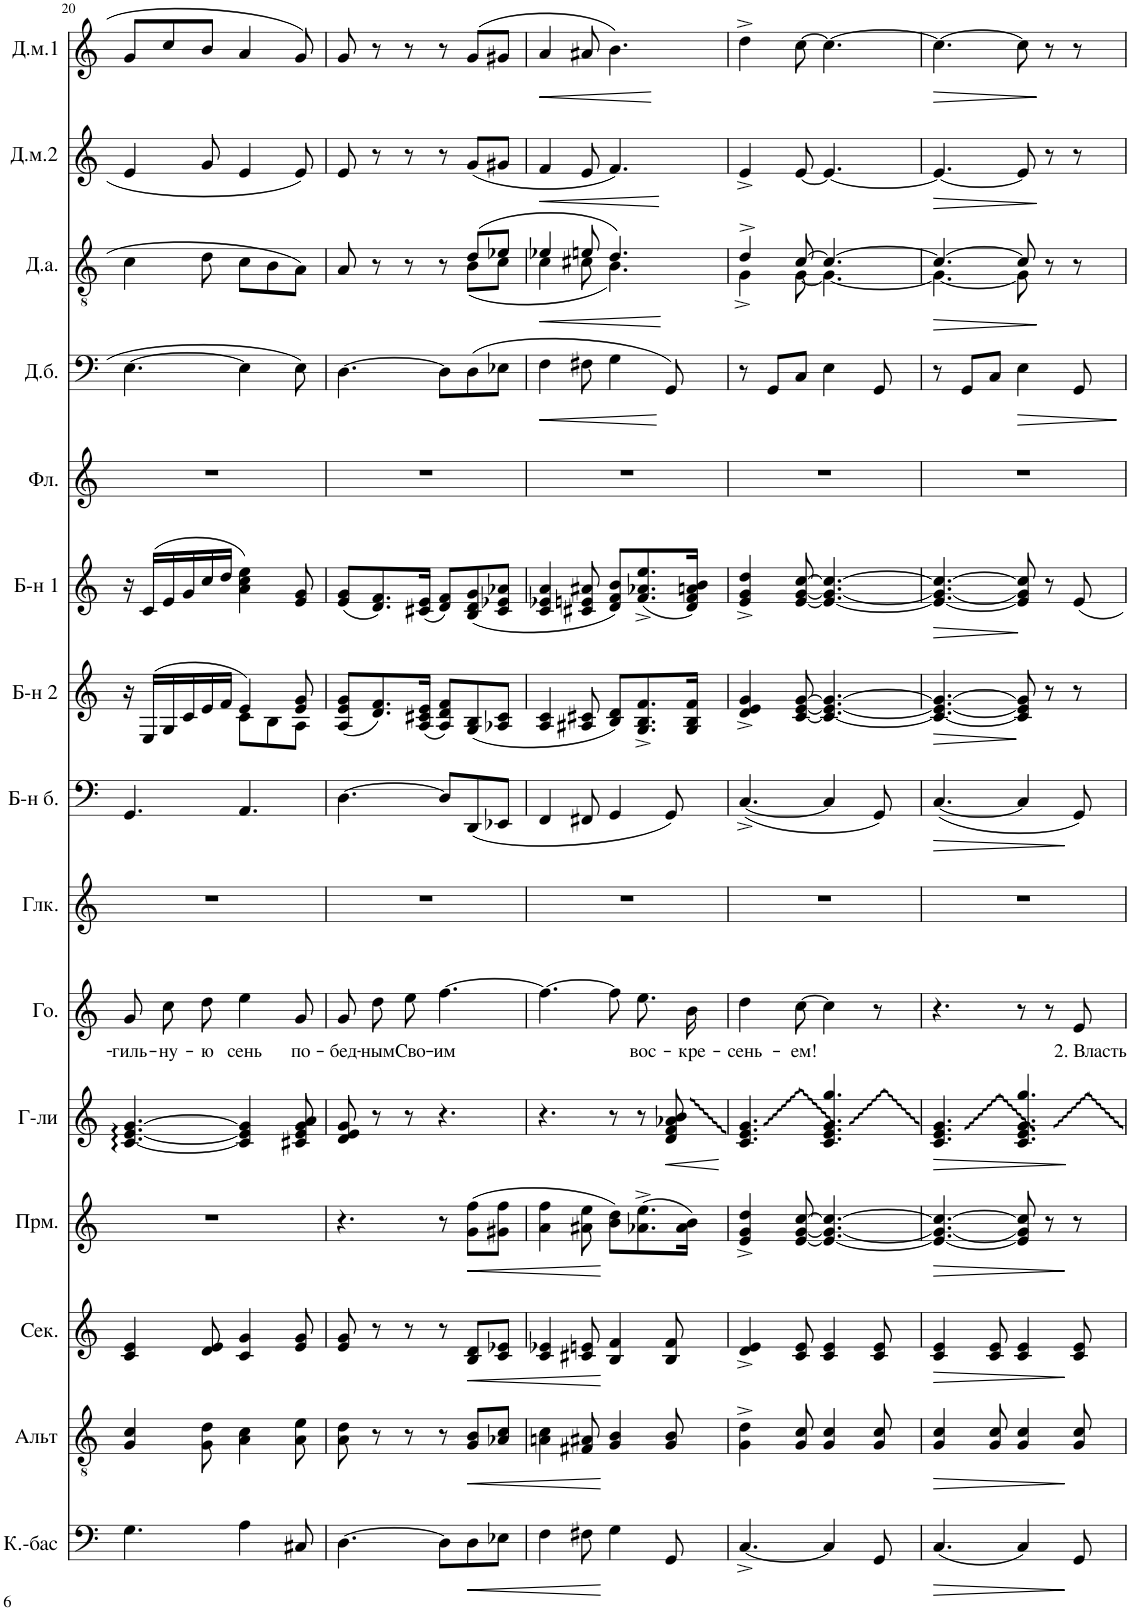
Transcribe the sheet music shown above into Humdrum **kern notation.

**kern	**dynam	**kern	**dynam	**kern	**dynam	**kern	**dynam	**kern	**dynam	**kern	**text	**kern	**kern	**dynam	**kern	**dynam	**kern	**dynam	**kern	**kern	**dynam	**kern	**dynam	**kern	**dynam	**kern	**dynam
*part15	*part15	*part14	*part14	*part13	*part13	*part12	*part12	*part11	*part11	*part10	*part10	*part9	*part8	*part8	*part7	*part7	*part6	*part6	*part5	*part4	*part4	*part3	*part3	*part2	*part2	*part1	*part1
*staff15	*staff15	*staff14	*staff14	*staff13	*staff13	*staff12	*staff12	*staff11	*staff11	*staff10	*staff10	*staff9	*staff8	*staff8	*staff7	*staff7	*staff6	*staff6	*staff5	*staff4	*staff4	*staff3	*staff3	*staff2	*staff2	*staff1	*staff1
*I"Контрабас	*	*I"Альт	*	*I"Секунда	*	*I"Прима	*	*I"Гусли	*	*I"Голос	*	*I"Глокеншпиль	*I"Баян-бас	*	*I"Баян 2	*	*I"Баян 1	*	*I"Флейта	*I"Домра басовая	*	*I"Домра альтовая	*	*I"Домра малая 2	*	*I"Домра малая 1	*
!!LO:PB:g=z
*clefF4	*	*clefGv2	*	*clefG2	*	*clefG2	*	*clefG2	*	*clefG2	*	*clefG2	*clefF4	*	*clefG2	*	*clefG2	*	*clefG2	*clefF4	*	*clefGv2	*	*clefG2	*	*clefG2	*
*	*	*	*	*	*	*	*	*	*	*	*	*Trd-14c-24	*	*	*	*	*	*	*	*	*	*	*	*	*	*	*
*k[]	*	*k[]	*	*k[]	*	*k[]	*	*k[]	*	*k[]	*	*k[]	*k[]	*	*k[]	*	*k[]	*	*k[]	*k[]	*	*k[]	*	*k[]	*	*k[]	*
*M6/8	*	*M6/8	*	*M6/8	*	*M6/8	*	*M6/8	*	*M6/8	*	*M6/8	*M6/8	*	*M6/8	*	*M6/8	*	*M6/8	*M6/8	*	*M6/8	*	*M6/8	*	*M6/8	*
=20	=20	=20	=20	=20	=20	=20	=20	=20	=20	=20	=20	=20	=20	=20	=20	=20	=20	=20	=20	=20	=20	=20	=20	=20	=20	=20	=20
!	!	!	!	!	!	!	!	!	!	!	!LO:LY:b	!	!	!	!	!	!	!	!	!	!	!	!	!	!	!	!
*	*	*	*	*	*	*	*	*	*	*	*	*	*	*	*^	*	*	*	*	*	*	*	*	*	*	*	*
4.G\	.	4G/ 4c/	.	4c/ 4e/	.	2.r	.	[4.c/ [4.e/ [4.g/	.	8g\L	-гиль-	2.r	4.GG/	.	16r	4.ryy	.	16r	.	2.r	[4.E\	.	4c\	.	4e/	.	8g/L	.
.	.	.	.	.	.	.	.	.	.	.	.	.	.	.	(16E/LL	.	.	(16c/LL	.	.	.	.	.	.	.	.	.	.
!	!	!	!	!	!	!	!	!	!	!	!LO:LY:b	!	!	!	!	!	!	!	!	!	!	!	!	!	!	!	!	!
.	.	.	.	.	.	.	.	.	.	8cc\	-ну-	.	.	.	16G/	.	.	16e/	.	.	.	.	.	.	.	.	8cc/	.
.	.	.	.	.	.	.	.	.	.	.	.	.	.	.	16c/	.	.	16g/	.	.	.	.	.	.	.	.	.	.
!	!	!	!	!	!	!	!	!	!	!	!LO:LY:b	!	!	!	!	!	!	!	!	!	!	!	!	!	!	!	!	!
.	.	8G\ 8d\	.	8d/ 8e/	.	.	.	.	.	8dd\J	-ю	.	.	.	16e/	.	.	16cc/	.	.	.	.	8d\	.	8g/	.	8b/J	.
.	.	.	.	.	.	.	.	.	.	.	.	.	.	.	16f/JJ	.	.	16dd/JJ	.	.	.	.	.	.	.	.	.	.
!	!	!	!	!	!	!	!	!	!	!	!LO:LY:b	!	!	!	!	!	!	!	!	!	!	!	!	!	!	!	!	!
4A\	.	4A\ 4c\	.	4c/ 4g/	.	.	.	4c/] 4e/] 4g/]	.	4ee\	сень	.	4.AA/	.	4e/)	8c\L	.	4a\ 4cc\ 4ee\)	.	.	4E\]	.	8c\L	.	4e/	.	4a/	.
.	.	.	.	.	.	.	.	.	.	.	.	.	.	.	.	8B\	.	.	.	.	.	.	8B\	.	.	.	.	.
!	!	!	!	!	!	!	!	!	!	!	!LO:LY:b	!	!	!	!	!	!	!	!	!	!	!	!	!	!	!	!	!
8C#X/	.	8A\ 8e\	.	8e/ 8g/	.	.	.	8c#X/ 8e/ 8g/ 8a/	.	8g/	по-	.	.	.	8e/ 8g/	8A\J	.	8e/ 8g/	.	.	8E\	.	8A\J	.	8e/	.	8g/	.
=21	=21	=21	=21	=21	=21	=21	=21	=21	=21	=21	=21	=21	=21	=21	=21	=21	=21	=21	=21	=21	=21	=21	=21	=21	=21	=21	=21	=21
!	!	!	!	!	!	!	!	!	!	!	!LO:LY:b	!	!	!	!	!	!	!	!	!	!	!	!	!	!	!	!	!
*	*	*	*	*	*	*	*	*	*	*	*	*	*	*	*v	*v	*	*	*	*	*	*	*^	*	*	*	*	*
[4.D\	.	8A\ 8d\	.	8e/ 8g/	.	4.r	.	8d/ 8e/ 8g/	.	8g\L	-бед-	2.r	[4.D\	.	(8A/ 8e/ 8g/L	.	(8e/ 8g/L	.	2.r	[4.D\	.	8A/	2ryy	.	8e/	.	8g/	.
!	!	!	!	!	!	!	!	!	!	!	!LO:LY:b	!	!	!	!	!	!	!	!	!	!	!	!	!	!	!	!	!
.	.	8r	.	8r	.	.	.	8r	.	8dd\	-ным	.	.	.	8.d/ 8.f/)	.	8.d/ 8.f/)	.	.	.	.	8r	.	.	8r	.	8r	.
!	!	!	!	!	!	!	!	!	!	!	!LO:LY:b	!	!	!	!	!	!	!	!	!	!	!	!	!	!	!	!	!
.	.	8r	.	8r	.	.	.	8r	.	8ee\J	Сво-	.	.	.	.	.	.	.	.	.	.	8r	.	.	8r	.	8r	.
.	.	.	.	.	.	.	.	.	.	.	.	.	.	.	(16A/ 16c#X/ 16e/Jk	.	(16c#X/ 16e/Jk	.	.	.	.	.	.	.	.	.	.	.
!	!	!	!	!	!	!	!	!	!	!	!LO:LY:b	!	!	!	!	!	!	!	!	!	!	!	!	!	!	!	!	!
8D\L]	.	8r	.	8r	.	8r	.	4.r	.	[4.ff\	-им	.	8D/L]	.	8A/ 8d/ 8f/L)	.	8d/ 8f/L)	.	.	8D\L]	.	8r	.	.	8r	.	8r	.
!	!LO:HP:b	!	!LO:HP:b	!	!LO:HP:b	!	!LO:HP:b	!	!	!	!	!	!	!	!	!	!	!	!	!	!	!	!	!	!	!	!	!
8D\	<	8G/ 8B/L	<	8B/ 8d/L	<	(8g\ 8ff\L	<	.	.	.	.	.	(8DD/	.	(8G/ 8B/	.	(8B/ 8d/ 8g/	.	.	(8D\	.	(8d/L	(8B\L	.	(8g/L	.	(8g/L	.
8E-X\J	.	8A-X/ 8c/J	.	8c/ 8e-X/J	.	8g#X\ 8ff\J	.	.	.	.	.	.	8EE-X/J	.	8A-X/ 8c#/J	.	8c#/ 8e-X/ 8a-X/J	.	.	8E-X\J	.	8e-X/J	8c\J	.	8g#X/J	.	8g#X/J	.
=22	=22	=22	=22	=22	=22	=22	=22	=22	=22	=22	=22	=22	=22	=22	=22	=22	=22	=22	=22	=22	=22	=22	=22	=22	=22	=22	=22	=22
!	!	!	!	!	!	!	!	!	!	!	!	!	!	!	!	!	!	!	!	!	!LO:HP:b	!	!	!LO:HP:b	!	!LO:HP:b	!	!LO:HP:b
4F\	.	4An\ 4c\	.	4c/ 4e-X/	.	4a\ 4ff\	.	4.r	.	4.ff\_	.	2.r	4FF/	.	4A/ 4c/	.	4c/ 4e-X/ 4a/	.	2.r	4F\	<	4e-X/	4c\	<	4f/	<	4a/	<
8F#X\	.	8F#X/ 8A#X/	.	8c#X/ 8en/	.	8a#X\ 8ee\	.	.	.	.	.	.	8FF#X/	.	8A#X/ 8c#X/	.	8c#X/ 8en/ 8a#X/	.	.	8F#X\	.	8en/	8c#X\	.	8e/	.	8a#X/	.
4G\	[	4G/ 4B/	[	4B/ 4f/	[	8b\ 8dd\L)	[	8r	.	8ff\L]	.	.	4GG/	.	8B/ 8d/L)	.	8d/ 8f/ 8b/L)	.	.	4G\	.	4.d/)	4.B\)	.	4.f/)	.	4.b\)	.
!	!	!	!	!	!	!	!	!	!	!	!LO:LY:b	!	!	!	!	!	!	!	!	!	!	!	!	!	!	!	!	!
.	.	.	.	.	.	(8.a-X\^ 8.ee\^	.	8r	.	8.ee\	вос-	.	.	.	8.G/^ 8.B/^ 8.f/^	.	(8.f/^ 8.a-X/^ 8.ee/^	.	.	.	.	.	.	.	.	.	.	.
!	!	!	!	!	!	!	!	!	!LO:HP:b	!	!	!	!	!	!	!	!	!	!	!	!	!	!	!	!	!	!	!
8GG/	.	8G/ 8B/	.	8B/ 8f/	.	.	.	8d/ 8f/ 8a-X/ 8b/	<	.	.	.	8GG/)	.	.	.	.	.	.	8GG/)	[	.	.	.	.	.	.	.
!	!	!	!	!	!	!	!	!	!	!	!LO:LY:b	!	!	!	!	!	!	!	!	!	!	!	!	!	!	!	!	!
.	.	.	.	.	.	16a-\ 16b\Jk)	.	.	.	16b\Jk	-кре-	.	.	.	16G/ 16B/ 16f/Jk	.	16d/ 16f/ 16an/ 16b/Jk)	.	.	.	.	.	.	.	.	.	.	.
*	*	*	*	*	*	*	*	*	*	*	*	*	*	*	*	*	*	*	*	*	*	*v	*v	*	*	*	*	*
.	.	.	.	.	.	.	.	.	[	.	.	.	.	.	.	.	.	.	.	.	.	.	[	.	[	.	[
=23	=23	=23	=23	=23	=23	=23	=23	=23	=23	=23	=23	=23	=23	=23	=23	=23	=23	=23	=23	=23	=23	=23	=23	=23	=23	=23	=23
!	!	!	!	!	!	!	!	!	!	!	!LO:LY:b	!	!	!	!	!	!	!	!	!	!	!	!	!	!	!	!
*	*	*	*	*	*	*	*	*	*	*	*	*	*	*	*	*	*	*	*	*	*	*^	*	*	*	*	*
[4.C^/	.	4G\^ 4d\^	.	4d/^ 4e/^	.	4e/^ 4g/^ 4dd/^	.	4.c/ 4.e/ 4.g/	.	4dd\	-сень-	2.r	([4.C^/	.	4d/^ 4e/^ 4g/^	.	4e/^ 4g/^ 4dd/^	.	2.r	8r	.	4d^/	4G^\	.	4e^/	.	4dd^\	.
.	.	.	.	.	.	.	.	.	.	.	.	.	.	.	.	.	.	.	.	8GG/L	.	.	.	.	.	.	.	.
!	!	!	!	!	!	!	!	!	!	!	!LO:LY:b	!	!	!	!	!	!	!	!	!	!	!	!	!	!	!	!	!
.	.	8G/ 8c/	.	8c/ 8e/	.	[8e/ [8g/ [8cc/	.	.	.	[8cc\	-ем!	.	.	.	[8c/ [8e/ [8g/	.	[8e/ [8g/ [8cc/	.	.	8C/J	.	[8c/	[8G\	.	[8e/	.	[8cc\	.
4C/]	.	4G/ 4c/	.	4c/ 4e/	.	4.e/_ 4.g/_ 4.cc/_	.	4.c/ 4.e/ 4.g/ 4.gg/	.	4cc\]	.	.	4C/]	.	4.c/_ 4.e/_ 4.g/_	.	4.e/_ 4.g/_ 4.cc/_	.	.	4E\	.	4.c/_	4.G\_	.	4.e/_	.	4.cc\_	.
8GG/	.	8G/ 8c/	.	8c/ 8e/	.	.	.	.	.	8r	.	.	8GG/)	.	.	.	.	.	.	8GG/	.	.	.	.	.	.	.	.
=24	=24	=24	=24	=24	=24	=24	=24	=24	=24	=24	=24	=24	=24	=24	=24	=24	=24	=24	=24	=24	=24	=24	=24	=24	=24	=24	=24	=24
!	!LO:HP:b	!	!LO:HP:b	!	!LO:HP:b	!	!LO:HP:b	!	!LO:HP:b	!	!	!	!	!LO:HP:b	!	!LO:HP:b	!	!LO:HP:b	!	!	!	!	!	!LO:HP:b	!	!LO:HP:b	!	!LO:HP:b
(4.C/	>	4G/ 4c/	>	4c/ 4e/	>	4.e/_ 4.g/_ 4.cc/_	>	4.c/ 4.e/ 4.g/	>	4.r	.	2.r	([4.C/	>	4.c/_ 4.e/_ 4.g/_	>	4.e/_ 4.g/_ 4.cc/_	>	2.r	8r	.	4.c/_	4.G\_	>	4.e/_	>	4.cc\_	>
.	.	.	.	.	.	.	.	.	.	.	.	.	.	.	.	.	.	.	.	8GG/L	.	.	.	.	.	.	.	.
.	.	8G/ 8c/	.	8c/ 8e/	.	.	.	.	.	.	.	.	.	.	.	.	.	.	.	8C/J	.	.	.	.	.	.	.	.
!	!	!	!	!	!	!	!	!	!	!	!	!	!	!	!	!	!	!	!	!	!LO:HP:b	!	!	!	!	!	!	!
4C/)	.	4G/ 4c/	.	4c/ 4e/	.	8e/] 8g/] 8cc/]	.	4.c/ 4.e/ 4.g/ 4.gg/	.	8r	.	.	4C/]	.	8c/] 8e/] 8g/]	.	8e/] 8g/] 8cc/]	.	.	4E\	>	8c/]	8G\]	.	8e/]	.	8cc\]	.
.	.	.	.	.	.	8r	.	.	.	8r	.	.	.	.	8r	.	8r	.	.	.	.	8r	4ryy	]	8r	]	8r	]
!	!	!	!	!	!	!	!	!	!	!	!LO:LY:b	!	!	!	!	!	!	!	!	!	!	!	!	!	!	!	!	!
8GG/	]	8G/ 8c/	]	8c/ 8e/	]	8r	]	.	.	8e/	2. Власть	.	8GG/)	]	8r	]	8e/	]	.	8GG/	.	8r	.	.	8r	.	8r	.
*	*	*	*	*	*	*	*	*	*	*	*	*	*	*	*	*	*	*	*	*	*	*v	*v	*	*	*	*	*
.	.	.	.	.	.	.	.	.	]	.	.	.	.	.	.	.	.	.	.	.	]	.	.	.	.	.	.
=	=	=	=	=	=	=	=	=	=	=	=	=	=	=	=	=	=	=	=	=	=	=	=	=	=	=	=
*-	*-	*-	*-	*-	*-	*-	*-	*-	*-	*-	*-	*-	*-	*-	*-	*-	*-	*-	*-	*-	*-	*-	*-	*-	*-	*-	*-
